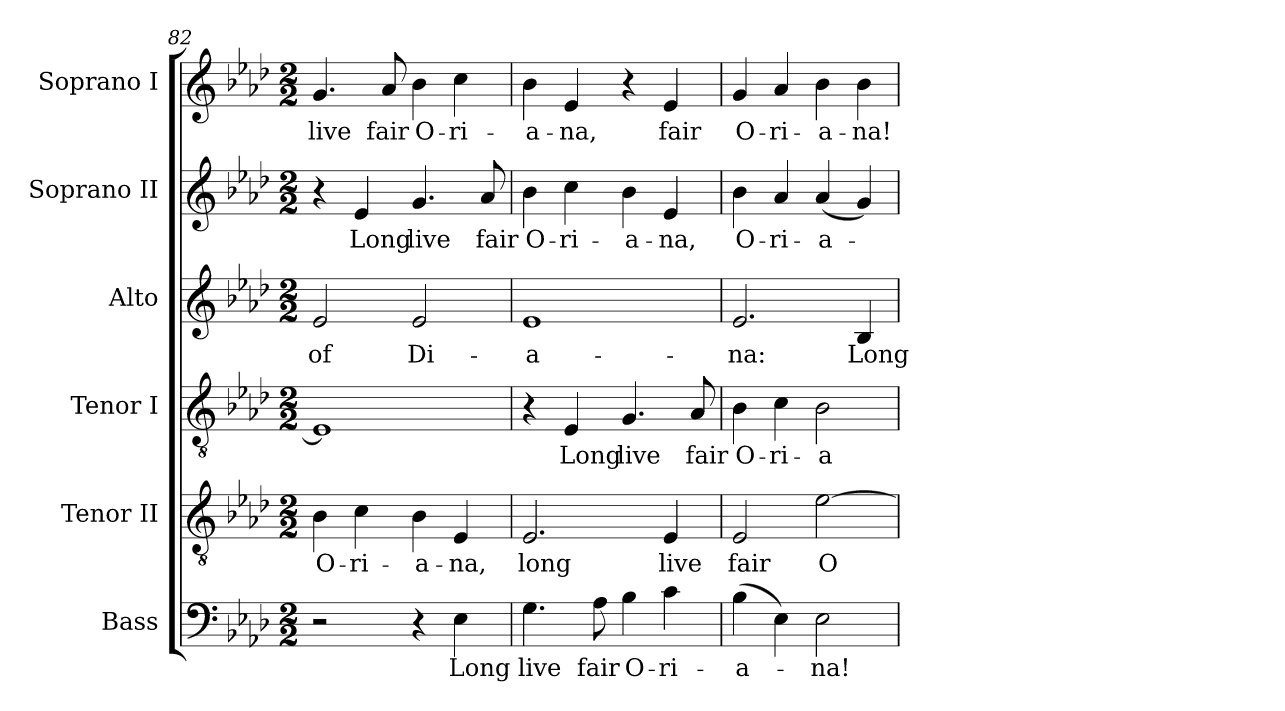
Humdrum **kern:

**kern	**text	**kern	**text	**kern	**text	**kern	**text	**kern	**text	**kern	**text
*part6	*part6	*part5	*part5	*part4	*part4	*part3	*part3	*part2	*part2	*part1	*part1
*staff6	*staff6	*staff5	*staff5	*staff4	*staff4	*staff3	*staff3	*staff2	*staff2	*staff1	*staff1
*I"Bass	*	*I"Tenor II	*	*I"Tenor I	*	*I"Alto	*	*I"Soprano II	*	*I"Soprano I	*
*I'B.	*	*I'T. II	*	*I'T. I	*	*I'A.	*	*I'S. II	*	*I'S. I	*
*clefF4	*	*clefGv2	*	*clefGv2	*	*clefG2	*	*clefG2	*	*clefG2	*
*	*	*ITrd7c12	*	*ITrd7c12	*	*	*	*	*	*	*
*k[b-e-a-d-]	*	*k[b-e-a-d-]	*	*k[b-e-a-d-]	*	*k[b-e-a-d-]	*	*k[b-e-a-d-]	*	*k[b-e-a-d-]	*
*A-:	*	*A-:	*	*A-:	*	*A-:	*	*A-:	*	*A-:	*
*M2/2	*	*M2/2	*	*M2/2	*	*M2/2	*	*M2/2	*	*M2/2	*
=82	=82	=82	=82	=82	=82	=82	=82	=82	=82	=82	=82
!	!	!	!LO:LY:b:color=#000000	!	!	!	!	!	!	!	!
!	!	!	!	!	!	!	!LO:LY:b:color=#000000	!	!	!	!
!	!	!	!	!	!	!	!	!	!	!	!LO:LY:b:color=#000000
2r	.	4BB-i\	O-	1EE-i]	.	2e-i/	of	4r	.	4.gi/	live
!	!	!	!LO:LY:b:color=#000000	!	!	!	!	!	!	!	!
!	!	!	!	!	!	!	!	!	!LO:LY:b:color=#000000	!	!
.	.	4Ci\	-ri-	.	.	.	.	4e-i/	Long	.	.
!	!	!	!	!	!	!	!	!	!	!	!LO:LY:b:color=#000000
.	.	.	.	.	.	.	.	.	.	8a-i/	fair
!	!	!	!LO:LY:b:color=#000000	!	!	!	!	!	!	!	!
!	!	!	!	!	!	!	!LO:LY:b:color=#000000	!	!	!	!
!	!	!	!	!	!	!	!	!	!LO:LY:b:color=#000000	!	!
!	!	!	!	!	!	!	!	!	!	!	!LO:LY:b:color=#000000
4r	.	4BB-i\	-a-	.	.	2e-i/	Di-	4.gi/	live	4b-i\	O-
!	!LO:LY:b:color=#000000	!	!	!	!	!	!	!	!	!	!
!	!	!	!LO:LY:b:color=#000000	!	!	!	!	!	!	!	!
!	!	!	!	!	!	!	!	!	!	!	!LO:LY:b:color=#000000
4E-i\	Long	4EE-i/	-na,	.	.	.	.	.	.	4cci\	-ri-
!	!	!	!	!	!	!	!	!	!LO:LY:b:color=#000000	!	!
.	.	.	.	.	.	.	.	8a-i/	fair	.	.
=83	=83	=83	=83	=83	=83	=83	=83	=83	=83	=83	=83
!	!LO:LY:b:color=#000000	!	!	!	!	!	!	!	!	!	!
!	!	!	!LO:LY:b:color=#000000	!	!	!	!	!	!	!	!
!	!	!	!	!	!	!	!LO:LY:b:color=#000000	!	!	!	!
!	!	!	!	!	!	!	!	!	!LO:LY:b:color=#000000	!	!
!	!	!	!	!	!	!	!	!	!	!	!LO:LY:b:color=#000000
4.Gi\	live	2.EE-i/	long	4r	.	1e-i	-a-	4b-i\	O-	4b-i\	-a-
!	!	!	!	!	!LO:LY:b:color=#000000	!	!	!	!	!	!
!	!	!	!	!	!	!	!	!	!LO:LY:b:color=#000000	!	!
!	!	!	!	!	!	!	!	!	!	!	!LO:LY:b:color=#000000
.	.	.	.	4EE-i/	Long	.	.	4cci\	-ri-	4e-i/	-na,
!	!LO:LY:b:color=#000000	!	!	!	!	!	!	!	!	!	!
8A-i\	fair	.	.	.	.	.	.	.	.	.	.
!	!LO:LY:b:color=#000000	!	!	!	!	!	!	!	!	!	!
!	!	!	!	!	!LO:LY:b:color=#000000	!	!	!	!	!	!
!	!	!	!	!	!	!	!	!	!LO:LY:b:color=#000000	!	!
4B-i\	O-	.	.	4.GGi/	live	.	.	4b-i\	-a-	4r	.
!	!LO:LY:b:color=#000000	!	!	!	!	!	!	!	!	!	!
!	!	!	!LO:LY:b:color=#000000	!	!	!	!	!	!	!	!
!	!	!	!	!	!	!	!	!	!LO:LY:b:color=#000000	!	!
!	!	!	!	!	!	!	!	!	!	!	!LO:LY:b:color=#000000
4ci\	-ri-	4EE-i/	live	.	.	.	.	4e-i/	-na,	4e-i/	fair
!	!	!	!	!	!LO:LY:b:color=#000000	!	!	!	!	!	!
.	.	.	.	8AA-i/	fair	.	.	.	.	.	.
=84	=84	=84	=84	=84	=84	=84	=84	=84	=84	=84	=84
!	!LO:LY:b:color=#000000	!	!	!	!	!	!	!	!	!	!
!	!	!	!LO:LY:b:color=#000000	!	!	!	!	!	!	!	!
!	!	!	!	!	!LO:LY:b:color=#000000	!	!	!	!	!	!
!	!	!	!	!	!	!	!LO:LY:b:color=#000000	!	!	!	!
!	!	!	!	!	!	!	!	!	!LO:LY:b:color=#000000	!	!
!	!	!	!	!	!	!	!	!	!	!	!LO:LY:b:color=#000000
(4B-i\	-a-	2EE-i/	fair	4BB-i\	O-	2.e-i/	-na:	4b-i\	O-	4gi/	O-
!	!	!	!	!	!LO:LY:b:color=#000000	!	!	!	!	!	!
!	!	!	!	!	!	!	!	!	!LO:LY:b:color=#000000	!	!
!	!	!	!	!	!	!	!	!	!	!	!LO:LY:b:color=#000000
4E-i\)	.	.	.	4Ci\	-ri-	.	.	4a-i/	-ri-	4a-i/	-ri-
!	!LO:LY:b:color=#000000	!	!	!	!	!	!	!	!	!	!
!	!	!	!LO:LY:b:color=#000000	!	!	!	!	!	!	!	!
!	!	!	!	!	!LO:LY:b:color=#000000	!	!	!	!	!	!
!	!	!	!	!	!	!	!	!	!LO:LY:b:color=#000000	!	!
!	!	!	!	!	!	!	!	!	!	!	!LO:LY:b:color=#000000
2E-i\	-na!	[>2E-i\	O-	2BB-i\	-a-	.	.	(4a-i/	-a-	4b-i\	-a-
!	!	!	!	!	!	!	!LO:LY:b:color=#000000	!	!	!	!
!	!	!	!	!	!	!	!	!	!	!	!LO:LY:b:color=#000000
.	.	.	.	.	.	4B-i/	Long	4gi/)	.	4b-i\	-na!
=	=	=	=	=	=	=	=	=	=	=	=
*-	*-	*-	*-	*-	*-	*-	*-	*-	*-	*-	*-
